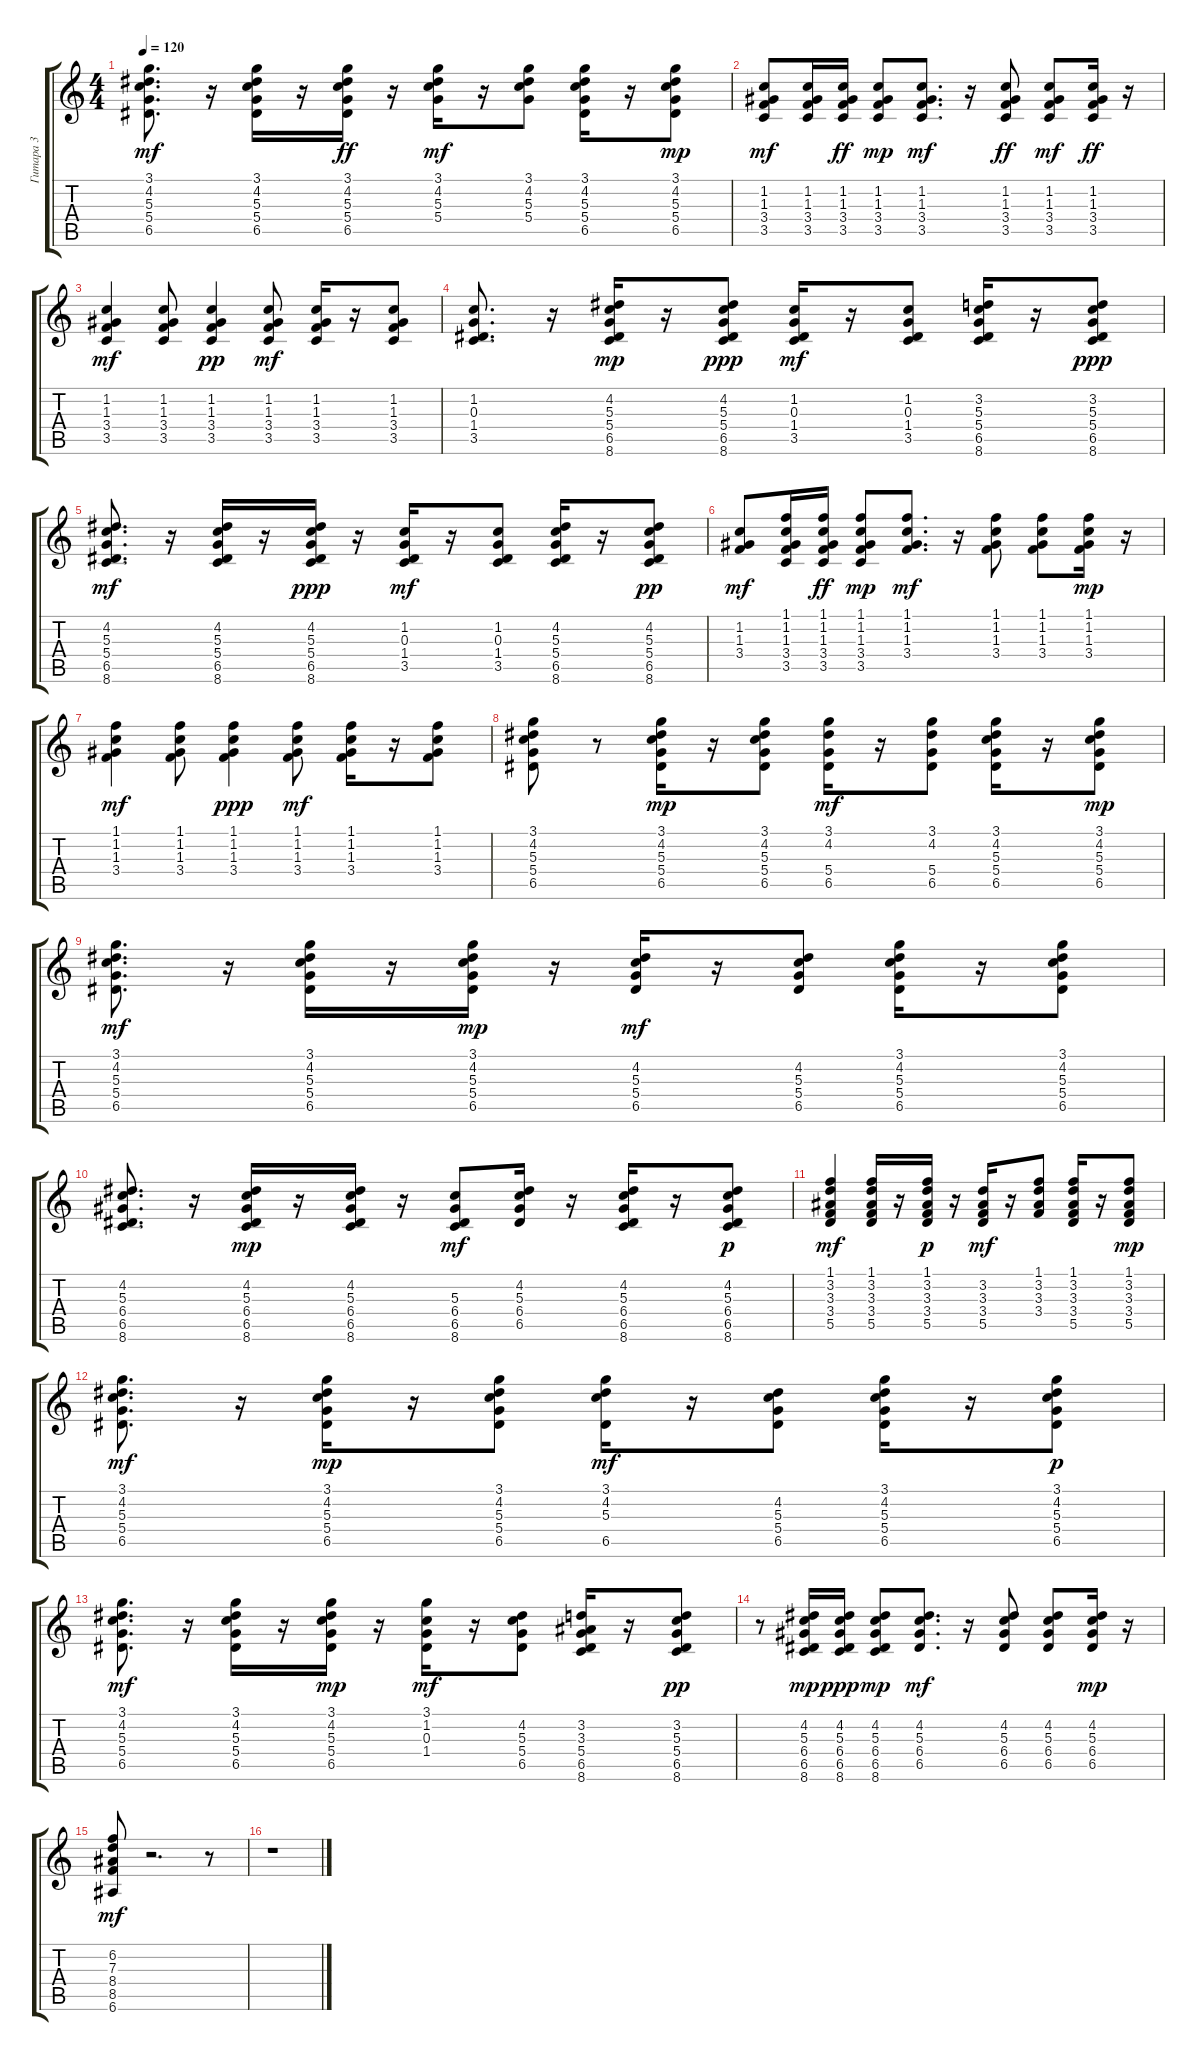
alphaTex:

\track ("Гитара 3" "Гитара 3") {instrument acousticguitarnylon}
\staff {score tabs}
\tuning (E4 B3 G3 D3 A2 E2) {hide}
\ts (4 4)
\tempo 120
\clef g2
\ks c
(3.1 4.2 5.3 5.4 6.5).8{d dy mf} r.16 (3.1 4.2 5.3 5.4 6.5).16 r.16 (3.1 4.2 5.3 5.4 6.5).16{dy ff} r.16 (3.1 4.2 5.3 5.4).16{dy mf} r.16 (3.1 4.2 5.3 5.4).8 (3.1 4.2 5.3 5.4 6.5).16 r.16 (3.1 4.2 5.3 5.4 6.5).8{dy mp} |
(1.2 1.3 3.4 3.5).8{dy mf} (1.2 1.3 3.4 3.5).16 (1.2 1.3 3.4 3.5).16{dy ff} (1.2 1.3 3.4 3.5).8{dy mp} (1.2 1.3 3.4 3.5).8{d dy mf} r.16 (1.2 1.3 3.4 3.5).8{dy ff} (1.2 1.3 3.4 3.5).8{dy mf} (1.2 1.3 3.4 3.5).16{dy ff} r.16 |
(1.2 1.3 3.4 3.5).4{dy mf} (1.2 1.3 3.4 3.5).8 (1.2 1.3 3.4 3.5).4{dy pp} (1.2 1.3 3.4 3.5).8{dy mf} (1.2 1.3 3.4 3.5).16 r.16 (1.2 1.3 3.4 3.5).8 |
(1.2 0.3 1.4 3.5).8{d} r.16 (4.2 5.3 5.4 6.5 8.6).16{dy mp} r.16 (4.2 5.3 5.4 6.5 8.6).8{dy ppp} (1.2 0.3 1.4 3.5).16{dy mf} r.16 (1.2 0.3 1.4 3.5).8 (3.2 5.3 5.4 6.5 8.6).16 r.16 (3.2 5.3 5.4 6.5 8.6).8{dy ppp} |
(4.2 5.3 5.4 6.5 8.6).8{d dy mf} r.16 (4.2 5.3 5.4 6.5 8.6).16 r.16 (4.2 5.3 5.4 6.5 8.6).16{dy ppp} r.16 (1.2 0.3 1.4 3.5).16{dy mf} r.16 (1.2 0.3 1.4 3.5).8 (4.2 5.3 5.4 6.5 8.6).16 r.16 (4.2 5.3 5.4 6.5 8.6).8{dy pp} |
(1.2 1.3 3.4).8{dy mf} (1.1 1.2 1.3 3.4 3.5).16 (1.1 1.2 1.3 3.4 3.5).16{dy ff} (1.1 1.2 1.3 3.4 3.5).8{dy mp} (1.1 1.2 1.3 3.4).8{d dy mf} r.16 (1.1 1.2 1.3 3.4).8 (1.1 1.2 1.3 3.4).8 (1.1 1.2 1.3 3.4).16{dy mp} r.16 |
(1.1 1.2 1.3 3.4).4{dy mf} (1.1 1.2 1.3 3.4).8 (1.1 1.2 1.3 3.4).4{dy ppp} (1.1 1.2 1.3 3.4).8{dy mf} (1.1 1.2 1.3 3.4).16 r.16 (1.1 1.2 1.3 3.4).8 |
(3.1 4.2 5.3 5.4 6.5).8 r.8 (3.1 4.2 5.3 5.4 6.5).16{dy mp} r.16 (3.1 4.2 5.3 5.4 6.5).8 (3.1 4.2 5.4 6.5).16{dy mf} r.16 (3.1 4.2 5.4 6.5).8 (3.1 4.2 5.3 5.4 6.5).16 r.16 (3.1 4.2 5.3 5.4 6.5).8{dy mp} |
(3.1 4.2 5.3 5.4 6.5).8{d dy mf} r.16 (3.1 4.2 5.3 5.4 6.5).16 r.16 (3.1 4.2 5.3 5.4 6.5).16{dy mp} r.16 (4.2 5.3 5.4 6.5).16{dy mf} r.16 (4.2 5.3 5.4 6.5).8 (3.1 4.2 5.3 5.4 6.5).16 r.16 (3.1 4.2 5.3 5.4 6.5).8 |
(4.2 5.3 6.4 6.5 8.6).8{d} r.16 (4.2 5.3 6.4 6.5 8.6).16{dy mp} r.16 (4.2 5.3 6.4 6.5 8.6).16 r.16 (5.3 6.4 6.5 8.6).8{dy mf} (4.2 5.3 6.4 6.5).16 r.16 (4.2 5.3 6.4 6.5 8.6).16 r.16 (4.2 5.3 6.4 6.5 8.6).8{dy p} |
(1.1 3.2 3.3 3.4 5.5).4{dy mf} (1.1 3.2 3.3 3.4 5.5).16 r.16 (1.1 3.2 3.3 3.4 5.5).16{dy p} r.16 (3.2 3.3 3.4 5.5).16{dy mf} r.16 (1.1 3.2 3.3 3.4).8 (1.1 3.2 3.3 3.4 5.5).16 r.16 (1.1 3.2 3.3 3.4 5.5).8{dy mp} |
(3.1 4.2 5.3 5.4 6.5).8{d dy mf} r.16 (3.1 4.2 5.3 5.4 6.5).16{dy mp} r.16 (3.1 4.2 5.3 5.4 6.5).8 (3.1 4.2 5.3 6.5).16{dy mf} r.16 (4.2 5.3 5.4 6.5).8 (3.1 4.2 5.3 5.4 6.5).16 r.16 (3.1 4.2 5.3 5.4 6.5).8{dy p} |
(3.1 4.2 5.3 5.4 6.5).8{d dy mf} r.16 (3.1 4.2 5.3 5.4 6.5).16 r.16 (3.1 4.2 5.3 5.4 6.5).16{dy mp} r.16 (3.1 1.2 0.3 1.4).16{dy mf} r.16 (4.2 5.3 5.4 6.5).8 (3.2 3.3 5.4 6.5 8.6).16 r.16 (3.2 5.3 5.4 6.5 8.6).8{dy pp} |
r.8 (4.2 5.3 6.4 6.5 8.6).16{dy mp} (4.2 5.3 6.4 6.5 8.6).16{dy ppp} (4.2 5.3 6.4 6.5 8.6).8{dy mp} (4.2 5.3 6.4 6.5).8{d dy mf} r.16 (4.2 5.3 6.4 6.5).8 (4.2 5.3 6.4 6.5).8 (4.2 5.3 6.4 6.5).16{dy mp} r.16 |
(6.2 7.3 8.4 8.5 6.6).8{dy mf} r.2{d} r.8 |
r.1
